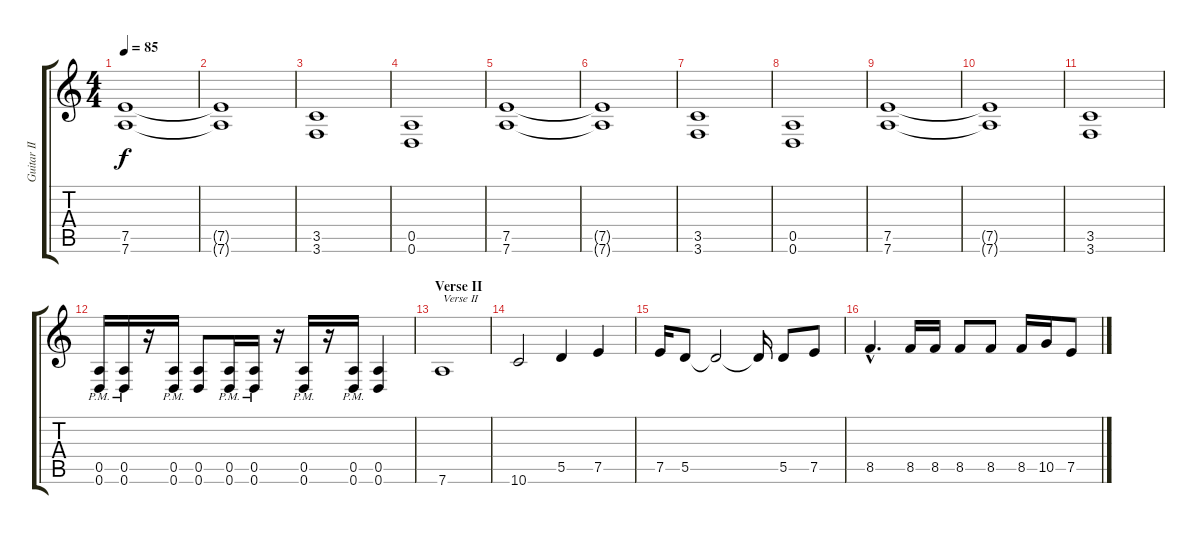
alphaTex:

\track ("Guitar II [Transit]" "Guitar II ") {instrument distortionguitar}
\staff {score tabs}
\tuning (E4 B3 G3 D3 A2 D2) {hide}
\ts (4 4)
\tempo 85
\clef g2
\ks c
(7.5 7.6).1{dy f} |
(7.5{t} 7.6{t}).1 |
(3.5 3.6).1 |
(0.5 0.6).1 |
(7.5 7.6).1 |
(7.5{t} 7.6{t}).1 |
(3.5 3.6).1 |
(0.5 0.6).1 |
(7.5 7.6).1 |
(7.5{t} 7.6{t}).1 |
(3.5 3.6).1 |
(0.5{pm} 0.6{pm}).16 (0.5{pm} 0.6{pm}).16 r.16 (0.5{pm} 0.6{pm}).16 (0.5 0.6).8 (0.5{pm} 0.6{pm}).16 (0.5{pm} 0.6{pm}).16 r.16 (0.5{pm} 0.6{pm}).16 r.16 (0.5{pm} 0.6{pm}).16 (0.5 0.6).4 |
\section ("" "Verse II")
7.6.1{txt "Verse II"} |
10.6.2 5.5.4 7.5.4 |
7.5.16 5.5.8 5.5{t}.2 5.5{t}.16 5.5.8 7.5.8 |
8.5{hac}.4{d} 8.5.16 8.5.16 8.5.8 8.5.8 8.5.16 10.5.16 7.5.8
